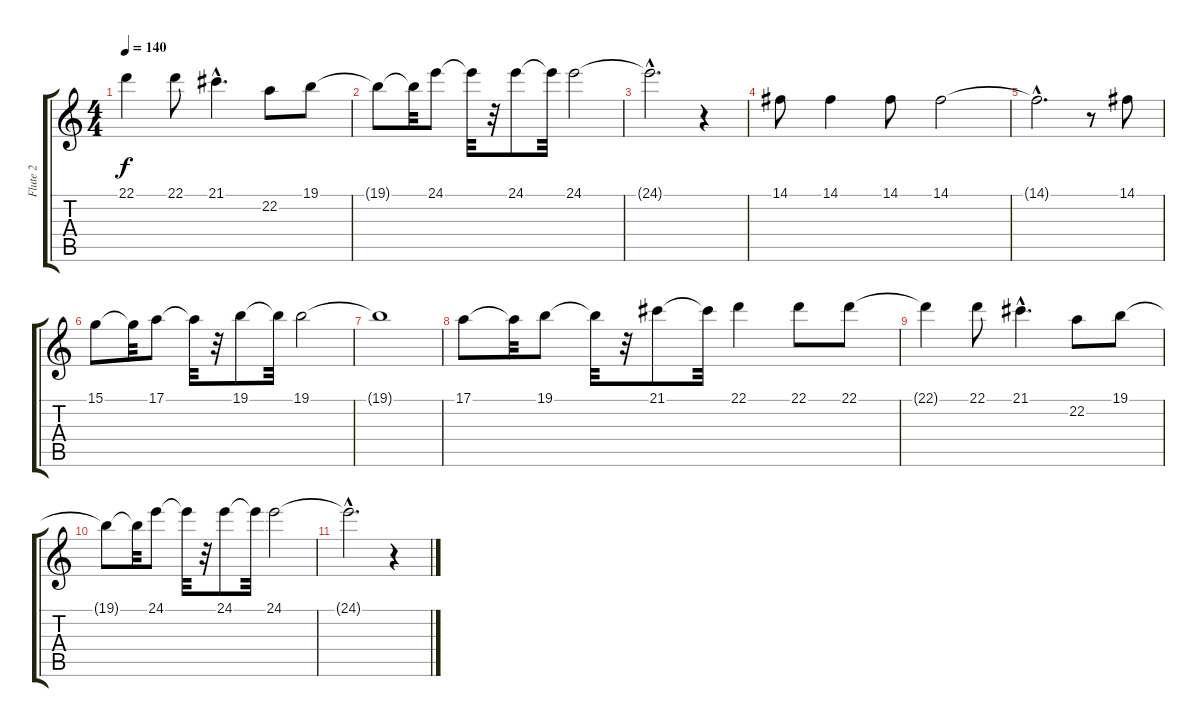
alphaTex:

\track ("Flute 2" "Flute 2") {instrument flute}
\staff {score tabs}
\tuning (E4 B3 G3 D3 A2 E2) {hide}
\ts (4 4)
\tempo 140
\clef g2
\ks c
22.1{t}.4{dy f} 22.1.8{volume 12} 21.1{hac}.4{d volume 12} 22.2.8{volume 12} 19.1.8{volume 12} |
19.1{t}.8 19.1{t}.32 24.1.8{volume 11} 24.1{t}.32 r.32 24.1.8{volume 11} 24.1{t}.32 24.1.2{volume 11} |
24.1{hac t}.2{d} r.4 |
14.1.8{volume 9} 14.1.4{volume 9} 14.1.8{volume 9} 14.1.2{volume 9} |
14.1{hac t}.2{d} r.8 14.1.8{volume 7} |
15.1.8{volume 7} 15.1{t}.32 17.1.8{volume 7} 17.1{t}.32 r.32 19.1.8{volume 6} 19.1{t}.32 19.1.2{volume 6} |
19.1{t}.1 |
17.1.8{volume 5} 17.1{t}.32 19.1.8{volume 4} 19.1{t}.32 r.32 21.1.8{volume 4} 21.1{t}.32 22.1.4{volume 4} 22.1.8{volume 4} 22.1.8{volume 4} |
22.1{t}.4 22.1.8{volume 3} 21.1{hac}.4{d volume 3} 22.2.8{volume 3} 19.1.8{volume 2} |
19.1{t}.8 19.1{t}.32 24.1.8{volume 2} 24.1{t}.32 r.32 24.1.8{volume 2} 24.1{t}.32 24.1.2{volume 2} |
24.1{hac t}.2{d} r.4
